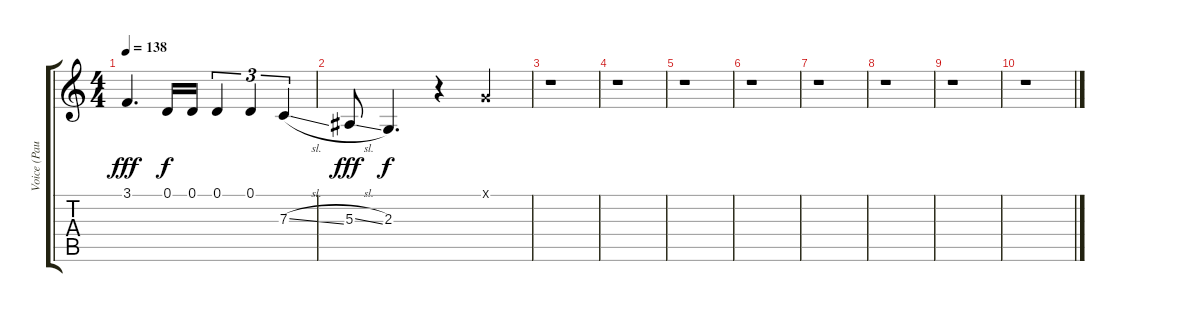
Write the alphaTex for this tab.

\track ("Voice (Paul Gilbert)" "Voice (Pau") {instrument lead6voice}
\staff {score tabs}
\tuning (D4 A3 F3 C3 G2 D2) {hide}
\ts (4 4)
\tempo 138
\clef g2
\ks c
3.1.4{d dy fff} 0.1.16{dy f} 0.1.16 0.1.4{tu (3 2)} 0.1.4{tu (3 2)} 7.3{sl}.4{tu (3 2)} |
5.3{sl}.8{dy fff} 2.3.4{d dy f} r.4 5.1{x}.4 |
r.1 |
r.1 |
r.1 |
r.1 |
r.1 |
r.1 |
r.1 |
r.1
